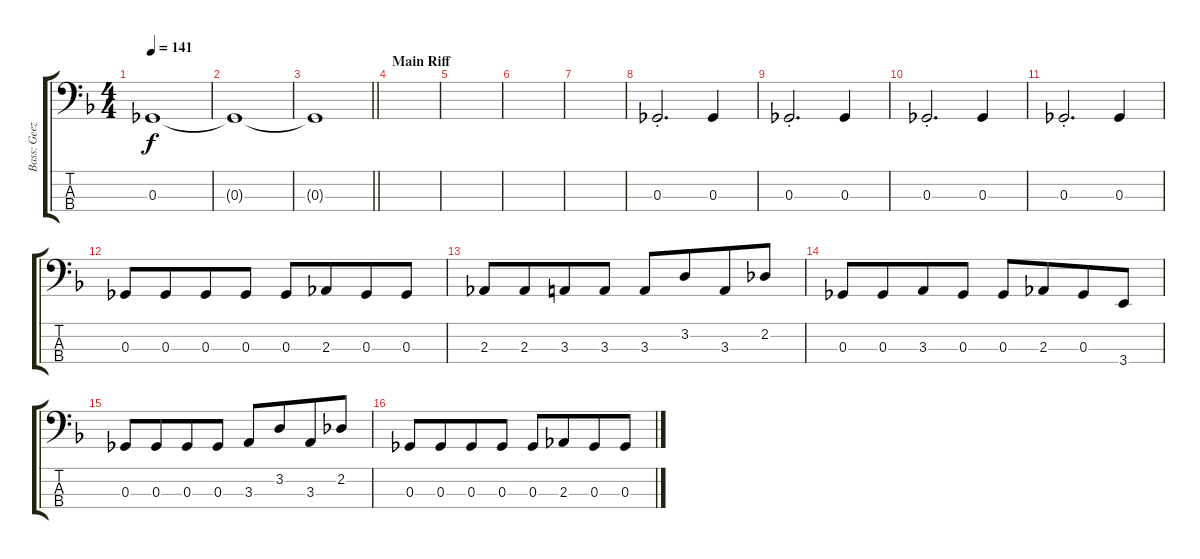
\track ("Bass: Geezer" "Bass: Geez") {instrument electricbassfinger}
\staff {score tabs}
\tuning (E2 B1 Gb1 Db1) {hide}
\ts (4 4)
\tempo 141
\clef f4
\ks f
0.3{t}.1{dy f} |
0.3{t}.1 |
\barLineRight lightlight
0.3{t}.1 |
\section ("" "Main Riff")
|
|
|
|
0.3{st}.2{d} 0.3.4 |
0.3{st}.2{d} 0.3.4 |
0.3{st}.2{d} 0.3.4 |
0.3{st}.2{d} 0.3.4 |
0.3.8 0.3.8{beam merge} 0.3.8 0.3.8 0.3.8 2.3.8{beam merge} 0.3.8 0.3.8 |
2.3.8 2.3.8{beam merge} 3.3.8 3.3.8 3.3.8 3.2.8{beam merge} 3.3.8 2.2.8 |
0.3.8 0.3.8{beam merge} 3.3.8 0.3.8 0.3.8 2.3.8{beam merge} 0.3.8 3.4.8 |
0.3.8 0.3.8{beam merge} 0.3.8 0.3.8 3.3.8 3.2.8{beam merge} 3.3.8 2.2.8 |
0.3.8 0.3.8{beam merge} 0.3.8 0.3.8 0.3.8 2.3.8{beam merge} 0.3.8 0.3.8
